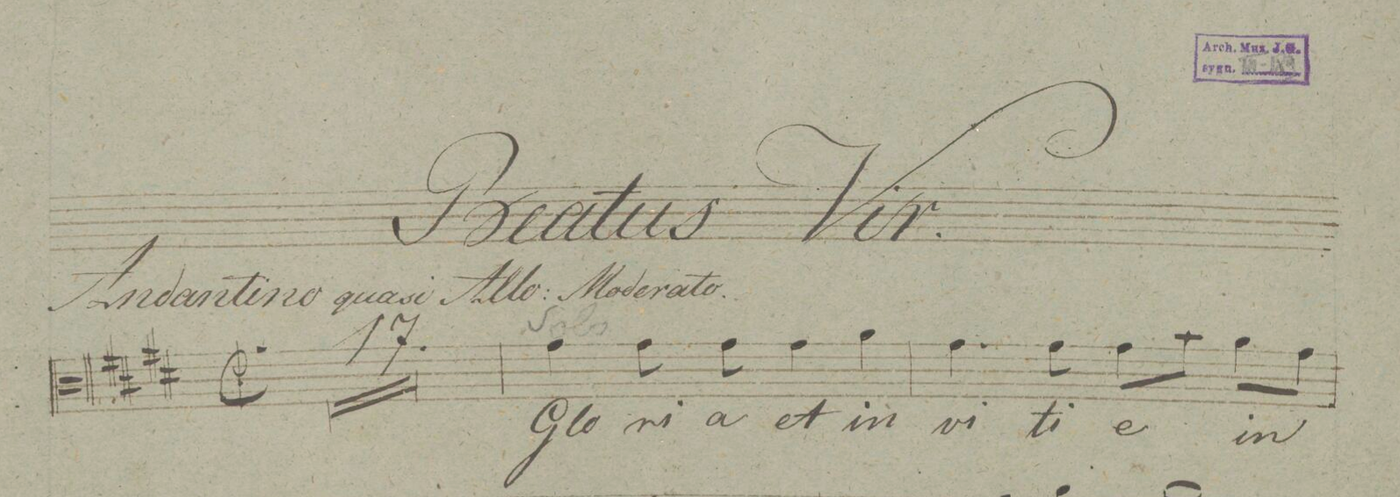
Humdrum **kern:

**kern	**text	**dynam
*I"Alto.	*	*
*clefC3	*	*
*k[f#c#g#d#]	*	*
*met(c|)	*	*
*M2/2	*	*
1r	.	.
=2	=2	=2
1r	.	.
=3	=3	=3
1r	.	.
=4	=4	=4
1r	.	.
=5	=5	=5
1r	.	.
=6	=6	=6
1r	.	.
=7	=7	=7
1r	.	.
=8	=8	=8
1r	.	.
=9	=9	=9
1r	.	.
=10	=10	=10
1r	.	.
=11	=11	=11
1r	.	.
=12	=12	=12
1r	.	.
=13	=13	=13
1r	.	.
=14	=14	=14
1r	.	.
=15	=15	=15
1r	.	.
=16	=16	=16
1r	.	.
=17	=17	=17
1r	.	.
=18	=18	=18
4g#\	Glo-	.
8g#\	-ri-	.
8g#\	-a	.
4g#\	et	.
4a\	in-	.
=19	=19	=19
4.g#\	-vi-	.
8g#\	-ti-	.
8g#\L	-e	.
8b\J	.	.
8a\L	in	.
8g#\J	.	.
=20	=20	=20
*-	*-	*-
